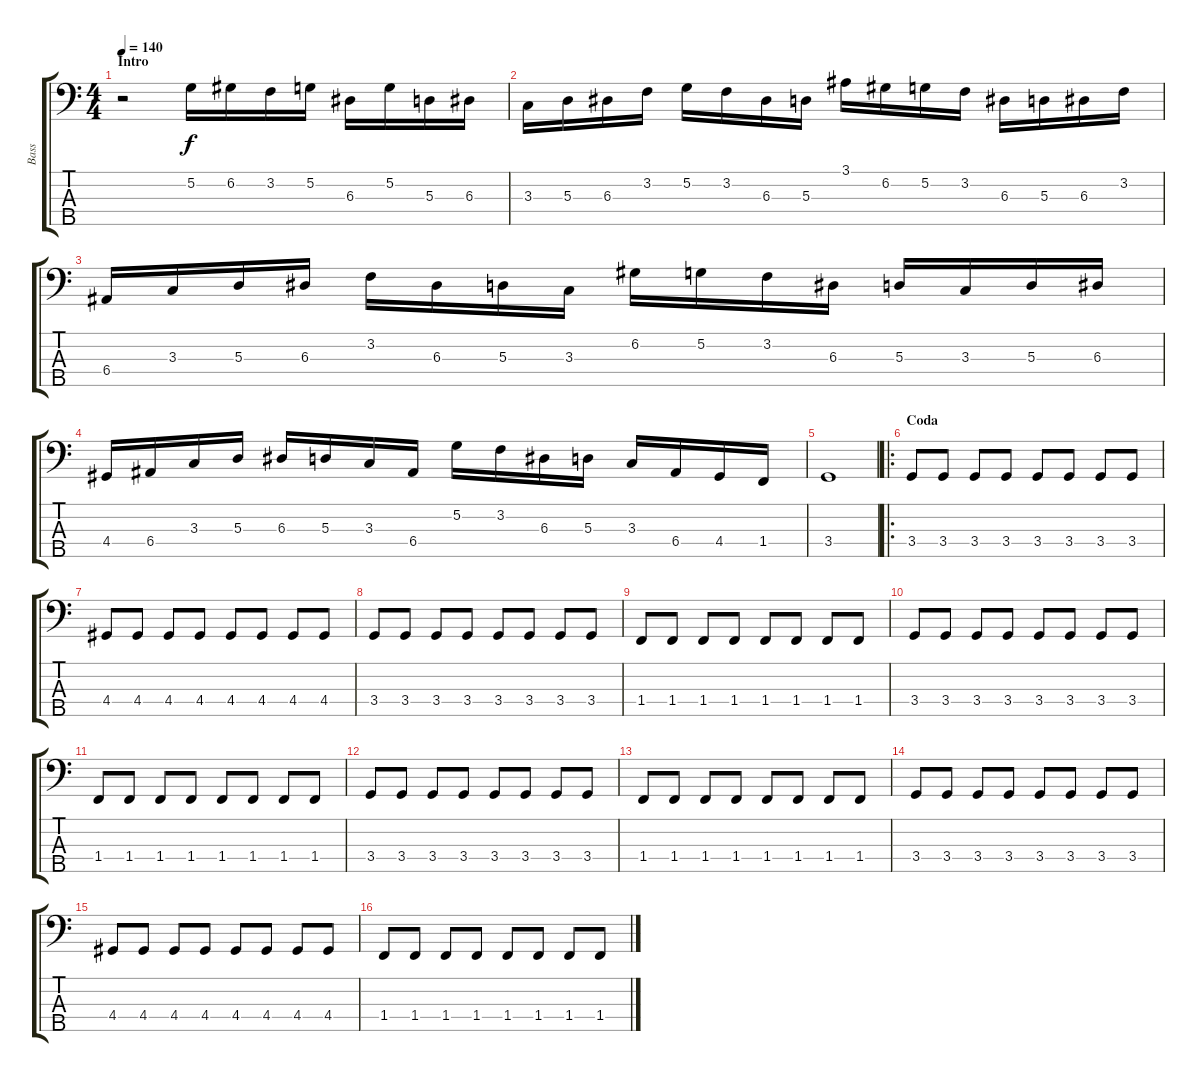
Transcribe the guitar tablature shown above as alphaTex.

\track ("Bass" "Bass") {instrument electricbassfinger}
\staff {score tabs}
\tuning (G2 D2 A1 E1 B0) {hide}
\ts (4 4)
\section ("" "Intro")
\tempo 140
\clef f4
\ks c
r.2{dy f instrument electricbassfinger} 5.2.16 6.2.16 3.2.16 5.2.16 6.3.16 5.2.16 5.3.16 6.3.16 |
3.3.16 5.3.16 6.3.16 3.2.16 5.2.16 3.2.16 6.3.16 5.3.16 3.1.16 6.2.16 5.2.16 3.2.16 6.3.16 5.3.16 6.3.16 3.2.16 |
6.4.16 3.3.16 5.3.16 6.3.16 3.2.16 6.3.16 5.3.16 3.3.16 6.2.16 5.2.16 3.2.16 6.3.16 5.3.16 3.3.16 5.3.16 6.3.16 |
4.4.16 6.4.16 3.3.16 5.3.16 6.3.16 5.3.16 3.3.16 6.4.16 5.2.16 3.2.16 6.3.16 5.3.16 3.3.16 6.4.16 4.4.16 1.4.16 |
3.4.1 |
\ro
\section ("" "Coda")
3.4.8 3.4.8 3.4.8 3.4.8 3.4.8 3.4.8 3.4.8 3.4.8 |
4.4.8 4.4.8 4.4.8 4.4.8 4.4.8 4.4.8 4.4.8 4.4.8 |
3.4.8 3.4.8 3.4.8 3.4.8 3.4.8 3.4.8 3.4.8 3.4.8 |
1.4.8 1.4.8 1.4.8 1.4.8 1.4.8 1.4.8 1.4.8 1.4.8 |
3.4.8 3.4.8 3.4.8 3.4.8 3.4.8 3.4.8 3.4.8 3.4.8 |
1.4.8 1.4.8 1.4.8 1.4.8 1.4.8 1.4.8 1.4.8 1.4.8 |
3.4.8 3.4.8 3.4.8 3.4.8 3.4.8 3.4.8 3.4.8 3.4.8 |
1.4.8 1.4.8 1.4.8 1.4.8 1.4.8 1.4.8 1.4.8 1.4.8 |
3.4.8 3.4.8 3.4.8 3.4.8 3.4.8 3.4.8 3.4.8 3.4.8 |
4.4.8 4.4.8 4.4.8 4.4.8 4.4.8 4.4.8 4.4.8 4.4.8 |
1.4.8 1.4.8 1.4.8 1.4.8 1.4.8 1.4.8 1.4.8 1.4.8
